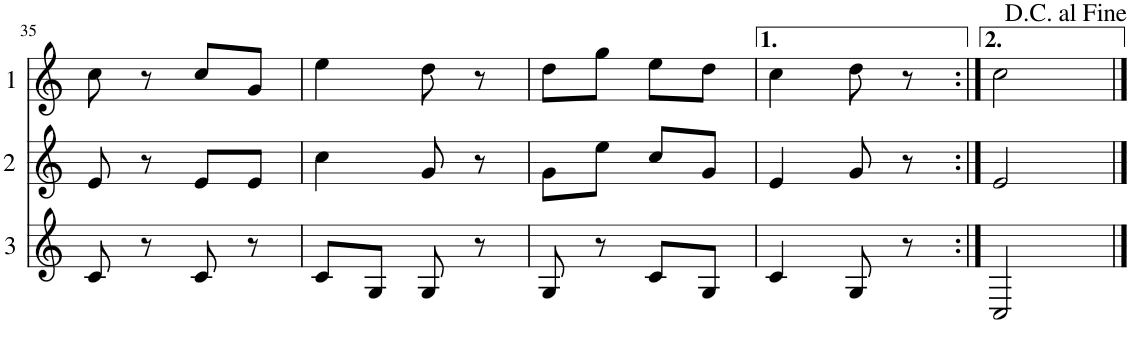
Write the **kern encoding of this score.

**kern	**kern	**kern
*part3	*part2	*part1
*staff3	*staff2	*staff1
*I"Cor 3	*I"Cor 2	*I"Cor 1
!!LO:PB:g=z
*clefG2	*clefG2	*clefG2
*Trd4c7	*Trd4c7	*Trd4c7
*k[]	*k[]	*k[]
*M2/4	*M2/4	*M2/4
=35	=35	=35
8c/	8e/	8cc\
8r	8r	8r
8c/	8e/L	8cc/L
8r	8e/J	8g/J
=36	=36	=36
8c/L	4cc\	4ee\
8G/J	.	.
8G/	8g/	8dd\
8r	8r	8r
=37	=37	=37
8G/	8g\L	8dd\L
8r	8ee\J	8gg\J
8c/L	8cc/L	8ee\L
8G/J	8g/J	8dd\J
=38	=38	=38
4c/	4e/	4cc\
8G/	8g/	8dd\
8r	8r	8r
=39:|!	=39:|!	=39:|!
2C/	2e/	2cc\
==	==	==
*-	*-	*-
